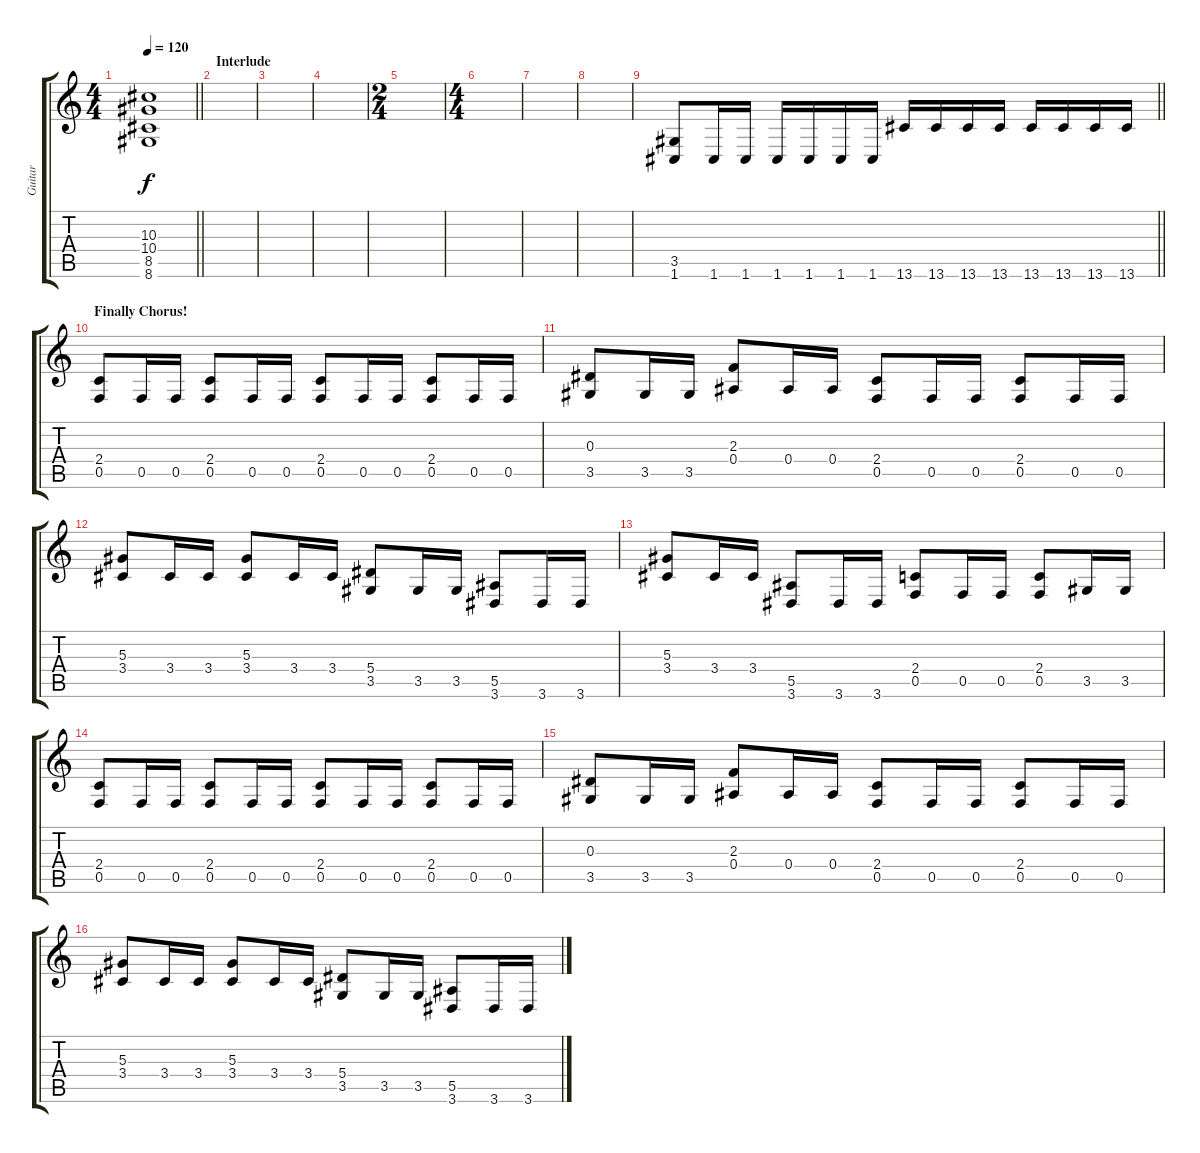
\track ("Guitar" "Guitar") {instrument distortionguitar}
\staff {score tabs}
\tuning (C4 G3 Eb3 Bb2 F2 C2) {hide}
\ts (4 4)
\tempo 120
\clef g2
\barLineRight lightlight
\ks c
(10.3{t} 10.4{t} 8.5{t} 8.6{t}).1{dy f} |
\section ("" "Interlude")
|
|
|
\ts (2 4)
|
\ts (4 4)
|
|
|
\barLineRight lightlight
(3.5 1.6).8 1.6.16 1.6.16 1.6.16 1.6.16 1.6.16 1.6.16 13.6.16 13.6.16 13.6.16 13.6.16 13.6.16 13.6.16 13.6.16 13.6.16 |
\section ("" "Finally Chorus!")
(2.4 0.5).8 0.5.16 0.5.16 (2.4 0.5).8 0.5.16 0.5.16 (2.4 0.5).8 0.5.16 0.5.16 (2.4 0.5).8 0.5.16 0.5.16 |
(0.3 3.5).8 3.5.16 3.5.16 (2.3 0.4).8 0.4.16 0.4.16 (2.4 0.5).8 0.5.16 0.5.16 (2.4 0.5).8 0.5.16 0.5.16 |
(5.3 3.4).8 3.4.16 3.4.16 (5.3 3.4).8 3.4.16 3.4.16 (5.4 3.5).8 3.5.16 3.5.16 (5.5 3.6).8 3.6.16 3.6.16 |
(5.3 3.4).8 3.4.16 3.4.16 (5.5 3.6).8 3.6.16 3.6.16 (2.4 0.5).8 0.5.16 0.5.16 (2.4 0.5).8 3.5.16 3.5.16 |
(2.4 0.5).8 0.5.16 0.5.16 (2.4 0.5).8 0.5.16 0.5.16 (2.4 0.5).8 0.5.16 0.5.16 (2.4 0.5).8 0.5.16 0.5.16 |
(0.3 3.5).8 3.5.16 3.5.16 (2.3 0.4).8 0.4.16 0.4.16 (2.4 0.5).8 0.5.16 0.5.16 (2.4 0.5).8 0.5.16 0.5.16 |
(5.3 3.4).8 3.4.16 3.4.16 (5.3 3.4).8 3.4.16 3.4.16 (5.4 3.5).8 3.5.16 3.5.16 (5.5 3.6).8 3.6.16 3.6.16
